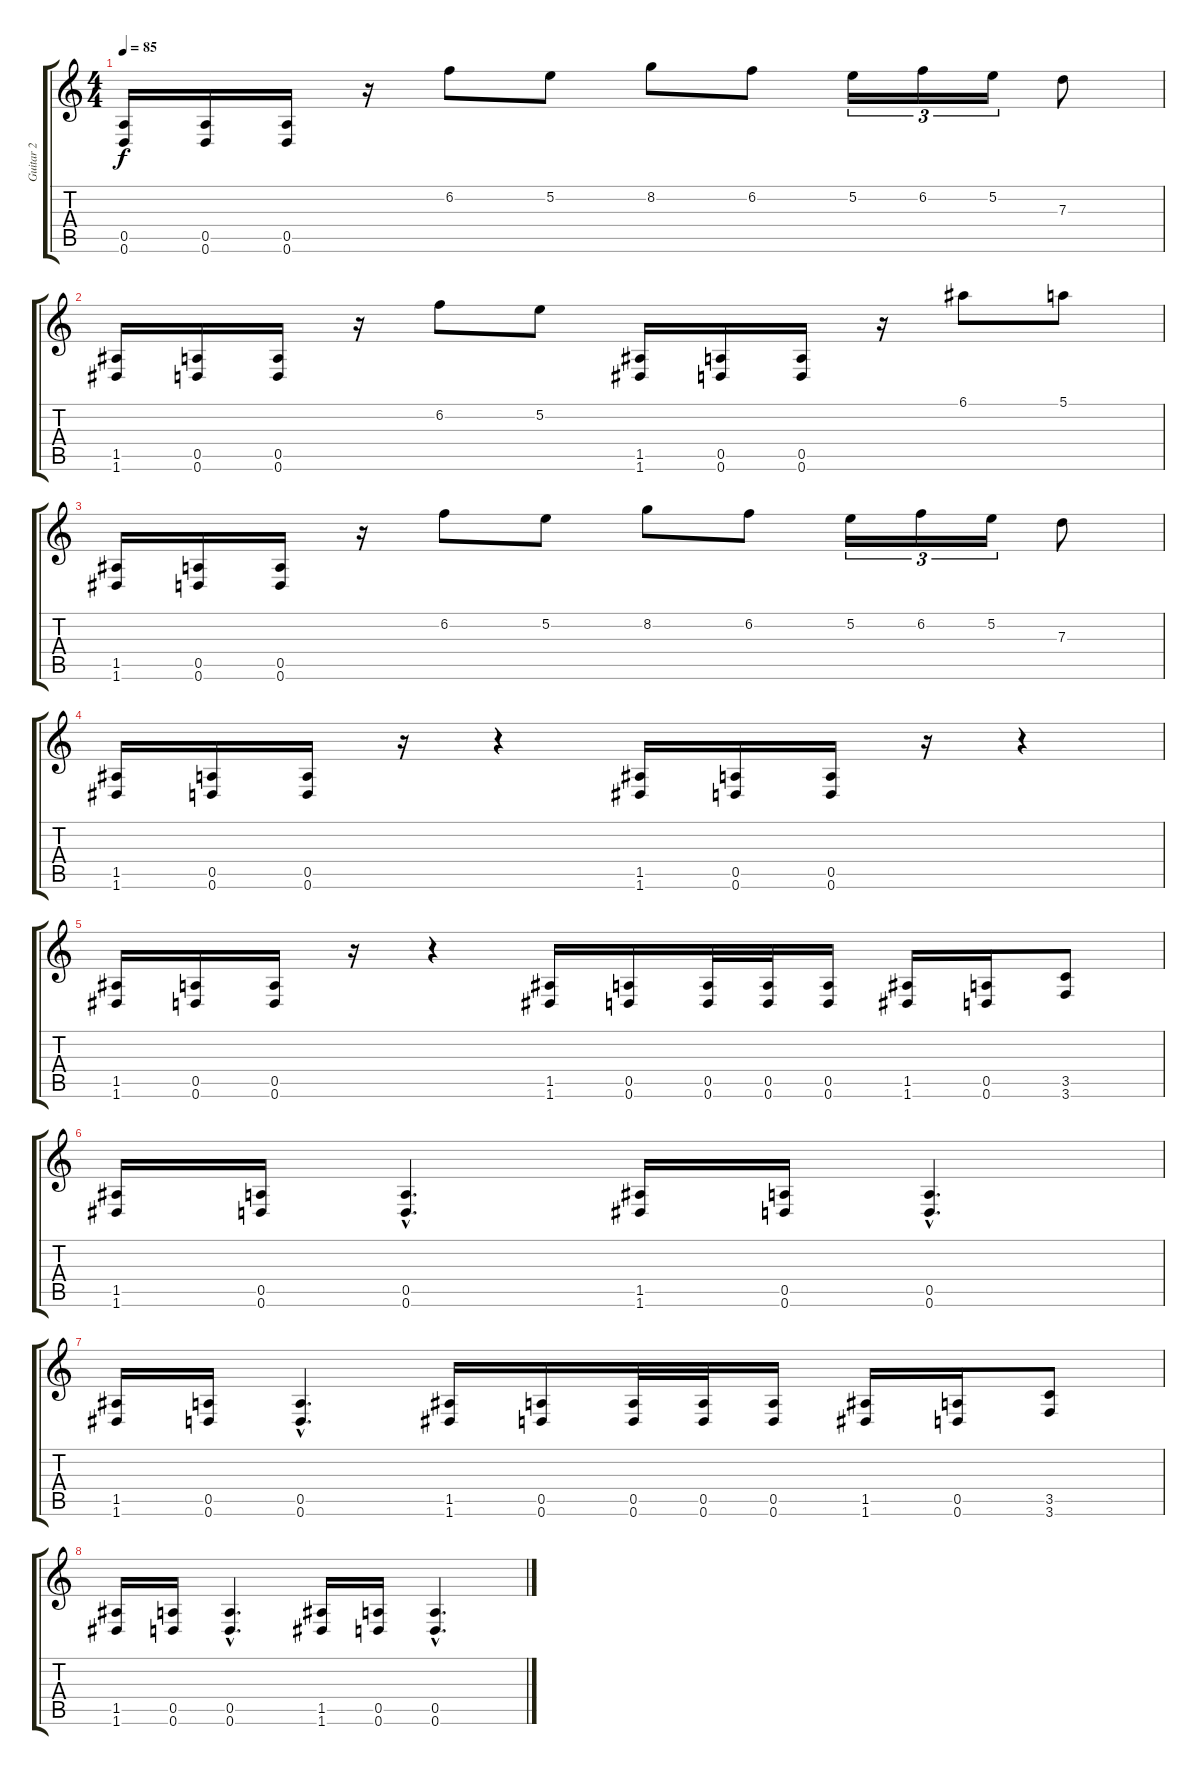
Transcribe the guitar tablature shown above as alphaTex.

\track ("Guitar 2" "Guitar 2") {instrument distortionguitar}
\staff {score tabs}
\tuning (E4 B3 G3 D3 A2 D2) {hide}
\ts (4 4)
\tempo 85
\clef g2
\ks c
(0.5 0.6).16{dy f instrument overdrivenguitar} (0.5 0.6).16 (0.5 0.6).16 r.16 6.2.8 5.2.8 8.2.8 6.2.8 5.2.16{tu (3 2)} 6.2.16{tu (3 2)} 5.2.16{tu (3 2)} 7.3.8 |
(1.5 1.6).16{instrument overdrivenguitar} (0.5 0.6).16 (0.5 0.6).16 r.16 6.2.8 5.2.8 (1.5 1.6).16 (0.5 0.6).16 (0.5 0.6).16 r.16 6.1.8 5.1.8 |
(1.5 1.6).16{instrument overdrivenguitar} (0.5 0.6).16 (0.5 0.6).16 r.16 6.2.8 5.2.8 8.2.8 6.2.8 5.2.16{tu (3 2)} 6.2.16{tu (3 2)} 5.2.16{tu (3 2)} 7.3.8 |
(1.5 1.6).16 (0.5 0.6).16 (0.5 0.6).16 r.16 r.4 (1.5 1.6).16 (0.5 0.6).16 (0.5 0.6).16 r.16 r.4 |
(1.5 1.6).16 (0.5 0.6).16 (0.5 0.6).16 r.16 r.4 (1.5 1.6).16 (0.5 0.6).16 (0.5 0.6).32 (0.5 0.6).32 (0.5 0.6).16 (1.5 1.6).16 (0.5 0.6).16 (3.5 3.6).8 |
(1.5 1.6).16 (0.5 0.6).16 (0.5{hac} 0.6{hac}).4{d} (1.5 1.6).16 (0.5 0.6).16 (0.5{hac} 0.6{hac}).4{d} |
(1.5 1.6).16 (0.5 0.6).16 (0.5{hac} 0.6{hac}).4{d} (1.5 1.6).16 (0.5 0.6).16 (0.5 0.6).32 (0.5 0.6).32 (0.5 0.6).16 (1.5 1.6).16 (0.5 0.6).16 (3.5 3.6).8 |
(1.5 1.6).16 (0.5 0.6).16 (0.5{hac} 0.6{hac}).4{d} (1.5 1.6).16 (0.5 0.6).16 (0.5{hac} 0.6{hac}).4{d}
